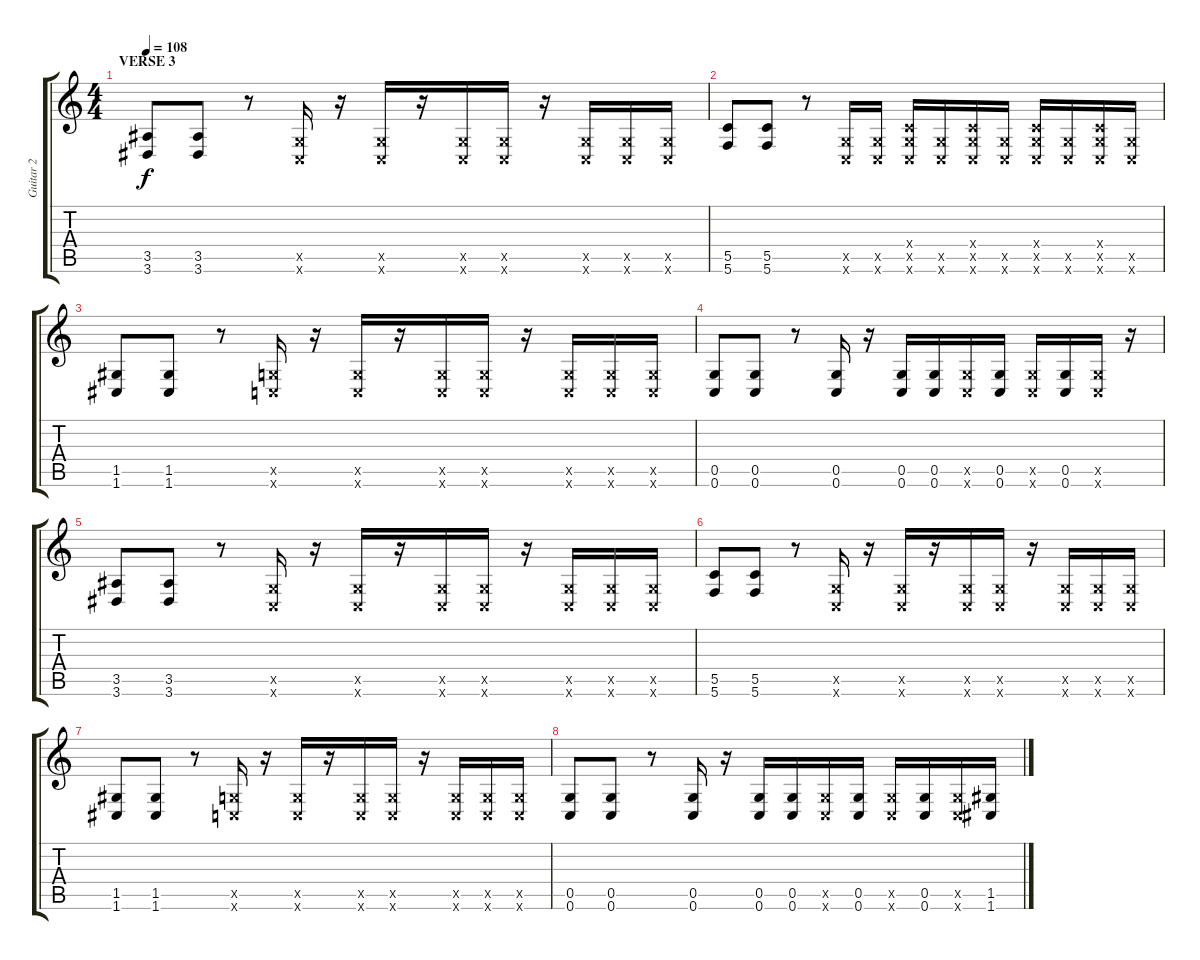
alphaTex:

\track ("Guitar 2" "Guitar 2") {instrument distortionguitar}
\staff {score tabs}
\tuning (D4 A3 F3 C3 G2 C2) {hide}
\ts (4 4)
\section ("" "VERSE 3")
\tempo 108
\clef g2
\ks c
(3.5 3.6).8{dy f instrument distortionguitar} (3.5 3.6).8 r.8 (0.5{x} 0.6{x}).16 r.16 (0.5{x} 0.6{x}).16 r.16 (0.5{x} 0.6{x}).16 (0.5{x} 0.6{x}).16 r.16 (0.5{x} 0.6{x}).16 (0.5{x} 0.6{x}).16 (0.5{x} 0.6{x}).16 |
(5.5 5.6).8 (5.5 5.6).8 r.8 (0.5{x} 0.6{x}).16 (0.5{x} 0.6{x}).16 (0.4{x} 0.5{x} 0.6{x}).16 (0.5{x} 0.6{x}).16 (0.4{x} 0.5{x} 0.6{x}).16 (0.5{x} 0.6{x}).16 (0.4{x} 0.5{x} 0.6{x}).16 (0.5{x} 0.6{x}).16 (0.4{x} 0.5{x} 0.6{x}).16 (0.5{x} 0.6{x}).16 |
(1.5 1.6).8 (1.5 1.6).8 r.8 (0.5{x} 0.6{x}).16 r.16 (0.5{x} 0.6{x}).16 r.16 (0.5{x} 0.6{x}).16 (0.5{x} 0.6{x}).16 r.16 (0.5{x} 0.6{x}).16 (0.5{x} 0.6{x}).16 (0.5{x} 0.6{x}).16 |
(0.5 0.6).8 (0.5 0.6).8 r.8 (0.5 0.6).16 r.16 (0.5 0.6).16 (0.5 0.6).16 (0.5{x} 0.6{x}).16 (0.5 0.6).16 (0.5{x} 0.6{x}).16 (0.5 0.6).16 (0.5{x} 0.6{x}).16 r.16 |
(3.5 3.6).8 (3.5 3.6).8 r.8 (0.5{x} 0.6{x}).16 r.16 (0.5{x} 0.6{x}).16 r.16 (0.5{x} 0.6{x}).16 (0.5{x} 0.6{x}).16 r.16 (0.5{x} 0.6{x}).16 (0.5{x} 0.6{x}).16 (0.5{x} 0.6{x}).16 |
(5.5 5.6).8 (5.5 5.6).8 r.8 (0.5{x} 0.6{x}).16 r.16 (0.5{x} 0.6{x}).16 r.16 (0.5{x} 0.6{x}).16 (0.5{x} 0.6{x}).16 r.16 (0.5{x} 0.6{x}).16 (0.5{x} 0.6{x}).16 (0.5{x} 0.6{x}).16 |
(1.5 1.6).8 (1.5 1.6).8 r.8 (0.5{x} 0.6{x}).16 r.16 (0.5{x} 0.6{x}).16 r.16 (0.5{x} 0.6{x}).16 (0.5{x} 0.6{x}).16 r.16 (0.5{x} 0.6{x}).16 (0.5{x} 0.6{x}).16 (0.5{x} 0.6{x}).16 |
(0.5 0.6).8 (0.5 0.6).8 r.8 (0.5 0.6).16 r.16 (0.5 0.6).16 (0.5 0.6).16 (0.5{x} 0.6{x}).16 (0.5 0.6).16 (0.5{x} 0.6{x}).16 (0.5 0.6).16 (0.5{x} 0.6{x}).16 (1.5{ss} 1.6{ss}).16
